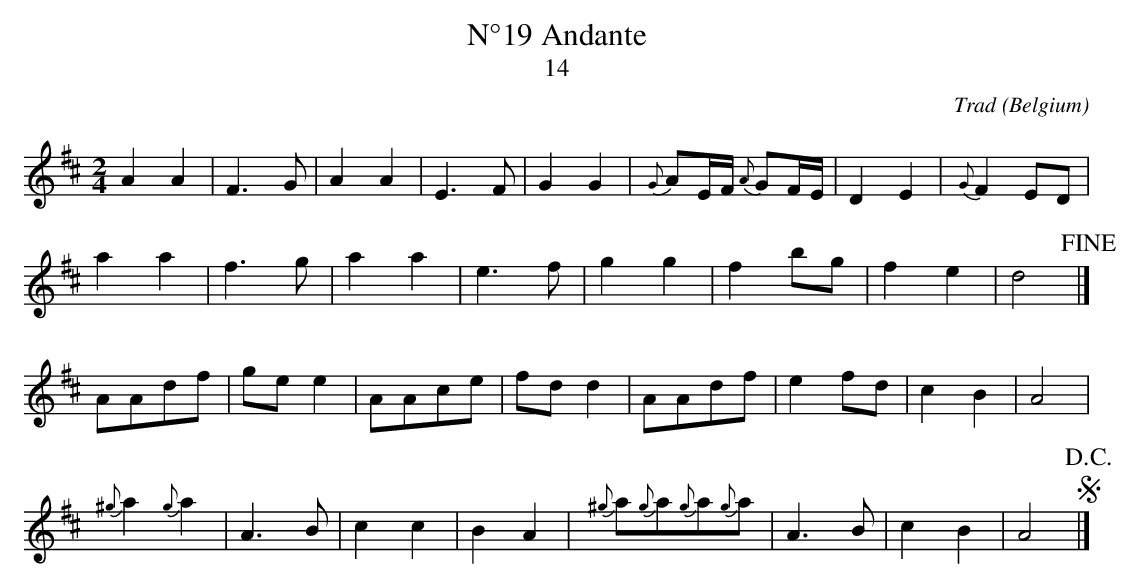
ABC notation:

X:1
T:N°19 Andante
T:14
C:Trad
O:Belgium
M:2/4
L:1/8
K:Dmaj
A2A2|F2>G2|A2A2|E2>F2|G2G2|{G}AE/F/ {A}GF/E/|D2E2|{G}F2ED|
a2a2|f3g|a2a2|e3f|g2g2|f2bg|f2e2|d4!fine!|]
AAdf|gee2|AAce|fdd2|AAdf|e2fd|c2B2|A4|
{^g}a2{g}a2|A3B|c2c2|B2A2|{^g}a{g}a{g}a{g}a|A3B|c2B2|A4!segno!!D.C.!|]
